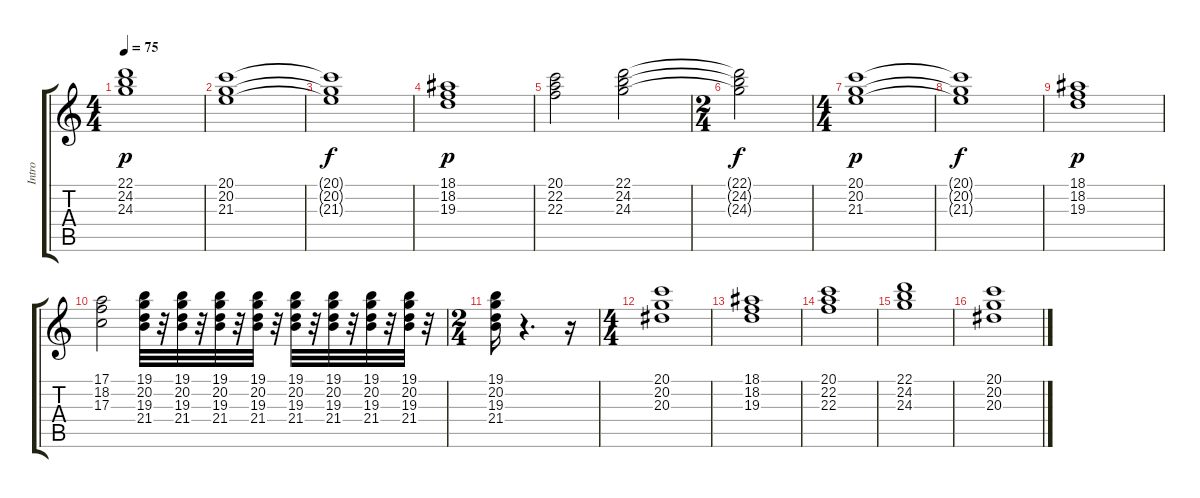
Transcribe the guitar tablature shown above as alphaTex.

\track ("Intro" "Intro") {instrument drawbarorgan}
\staff {score tabs}
\tuning (E4 B3 G3 D3 A2 E2) {hide}
\ts (4 4)
\tempo 75
\clef g2
\ks c
(22.1 24.2 24.3).1{dy p} |
(20.1 20.2 21.3).1 |
(20.1{t} 20.2{t} 21.3{t}).1{dy f} |
(18.1 18.2 19.3).1{dy p} |
(20.1 22.2 22.3).2 (22.1 24.2 24.3).2 |
\ts (2 4)
(22.1{t} 24.2{t} 24.3{t}).2{dy f} |
\ts (4 4)
(20.1 20.2 21.3).1{dy p} |
(20.1{t} 20.2{t} 21.3{t}).1{dy f} |
(18.1 18.2 19.3).1{dy p} |
(17.1 18.2 17.3).2 (19.1 20.2 19.3 21.4).32 r.32 (19.1 20.2 19.3 21.4).32 r.32 (19.1 20.2 19.3 21.4).32 r.32 (19.1 20.2 19.3 21.4).32 r.32 (19.1 20.2 19.3 21.4).32 r.32 (19.1 20.2 19.3 21.4).32 r.32 (19.1 20.2 19.3 21.4).32 r.32 (19.1 20.2 19.3 21.4).32 r.32 |
\ts (2 4)
(19.1 20.2 19.3 21.4).16 r.4{d} r.16 |
\ts (4 4)
(20.1 20.2 20.3).1 |
(18.1 18.2 19.3).1 |
(20.1 22.2 22.3).1 |
(22.1 24.2 24.3).1 |
(20.1 20.2 20.3).1
